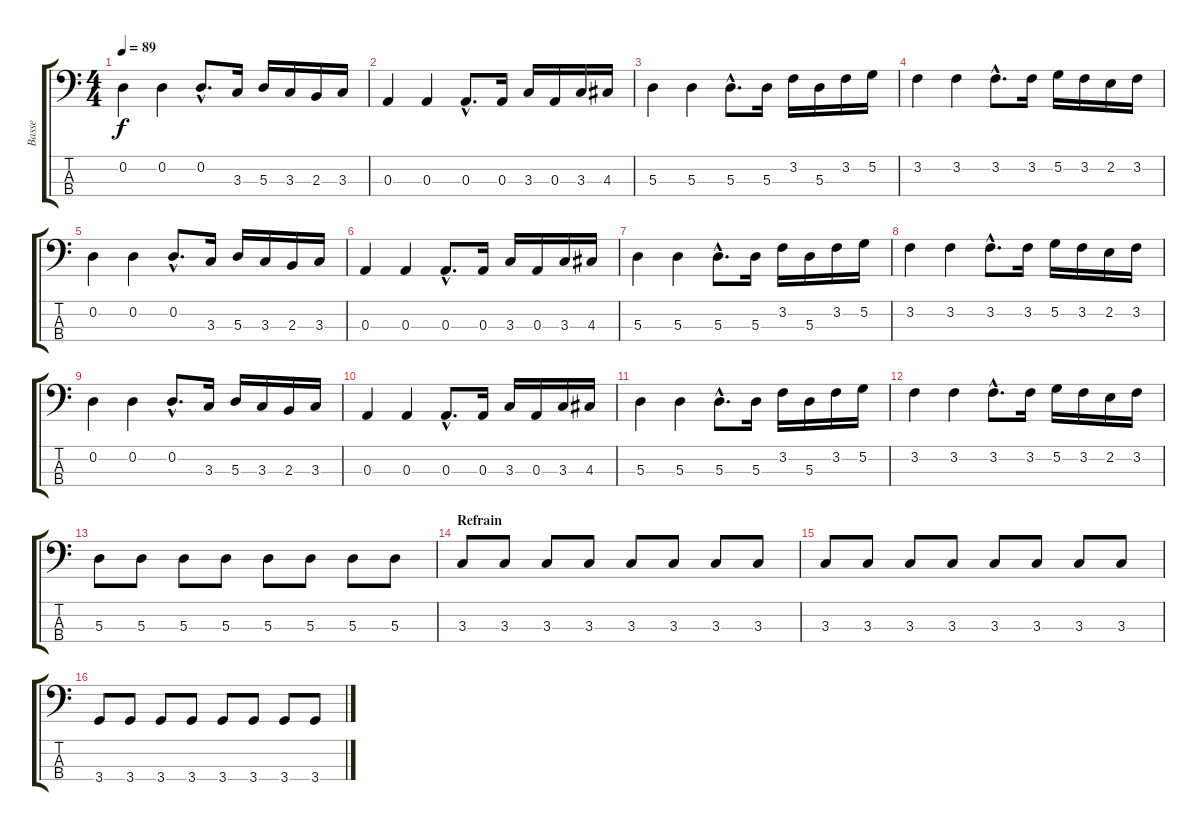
\track ("Basse" "Basse") {instrument electricbasspick}
\staff {score tabs}
\tuning (G2 D2 A1 E1) {hide}
\ts (4 4)
\tempo 89
\clef f4
\ks c
0.2.4{dy f} 0.2.4 0.2{hac}.8{d} 3.3.16 5.3.16 3.3.16 2.3.16 3.3.16 |
0.3.4 0.3.4 0.3{hac}.8{d} 0.3.16 3.3.16 0.3.16 3.3.16 4.3.16 |
5.3.4 5.3.4 5.3{hac}.8{d} 5.3.16 3.2.16 5.3.16 3.2.16 5.2.16 |
3.2.4 3.2.4 3.2{hac}.8{d} 3.2.16 5.2.16 3.2.16 2.2.16 3.2.16 |
0.2.4 0.2.4 0.2{hac}.8{d} 3.3.16 5.3.16 3.3.16 2.3.16 3.3.16 |
0.3.4 0.3.4 0.3{hac}.8{d} 0.3.16 3.3.16 0.3.16 3.3.16 4.3.16 |
5.3.4 5.3.4 5.3{hac}.8{d} 5.3.16 3.2.16 5.3.16 3.2.16 5.2.16 |
3.2.4 3.2.4 3.2{hac}.8{d} 3.2.16 5.2.16 3.2.16 2.2.16 3.2.16 |
0.2.4 0.2.4 0.2{hac}.8{d} 3.3.16 5.3.16 3.3.16 2.3.16 3.3.16 |
0.3.4 0.3.4 0.3{hac}.8{d} 0.3.16 3.3.16 0.3.16 3.3.16 4.3.16 |
5.3.4 5.3.4 5.3{hac}.8{d} 5.3.16 3.2.16 5.3.16 3.2.16 5.2.16 |
3.2.4 3.2.4 3.2{hac}.8{d} 3.2.16 5.2.16 3.2.16 2.2.16 3.2.16 |
5.3.8 5.3.8 5.3.8 5.3.8 5.3.8 5.3.8 5.3.8 5.3.8 |
\section ("" "Refrain")
3.3.8 3.3.8 3.3.8 3.3.8 3.3.8 3.3.8 3.3.8 3.3.8 |
3.3.8 3.3.8 3.3.8 3.3.8 3.3.8 3.3.8 3.3.8 3.3.8 |
3.4.8 3.4.8 3.4.8 3.4.8 3.4.8 3.4.8 3.4.8 3.4.8
